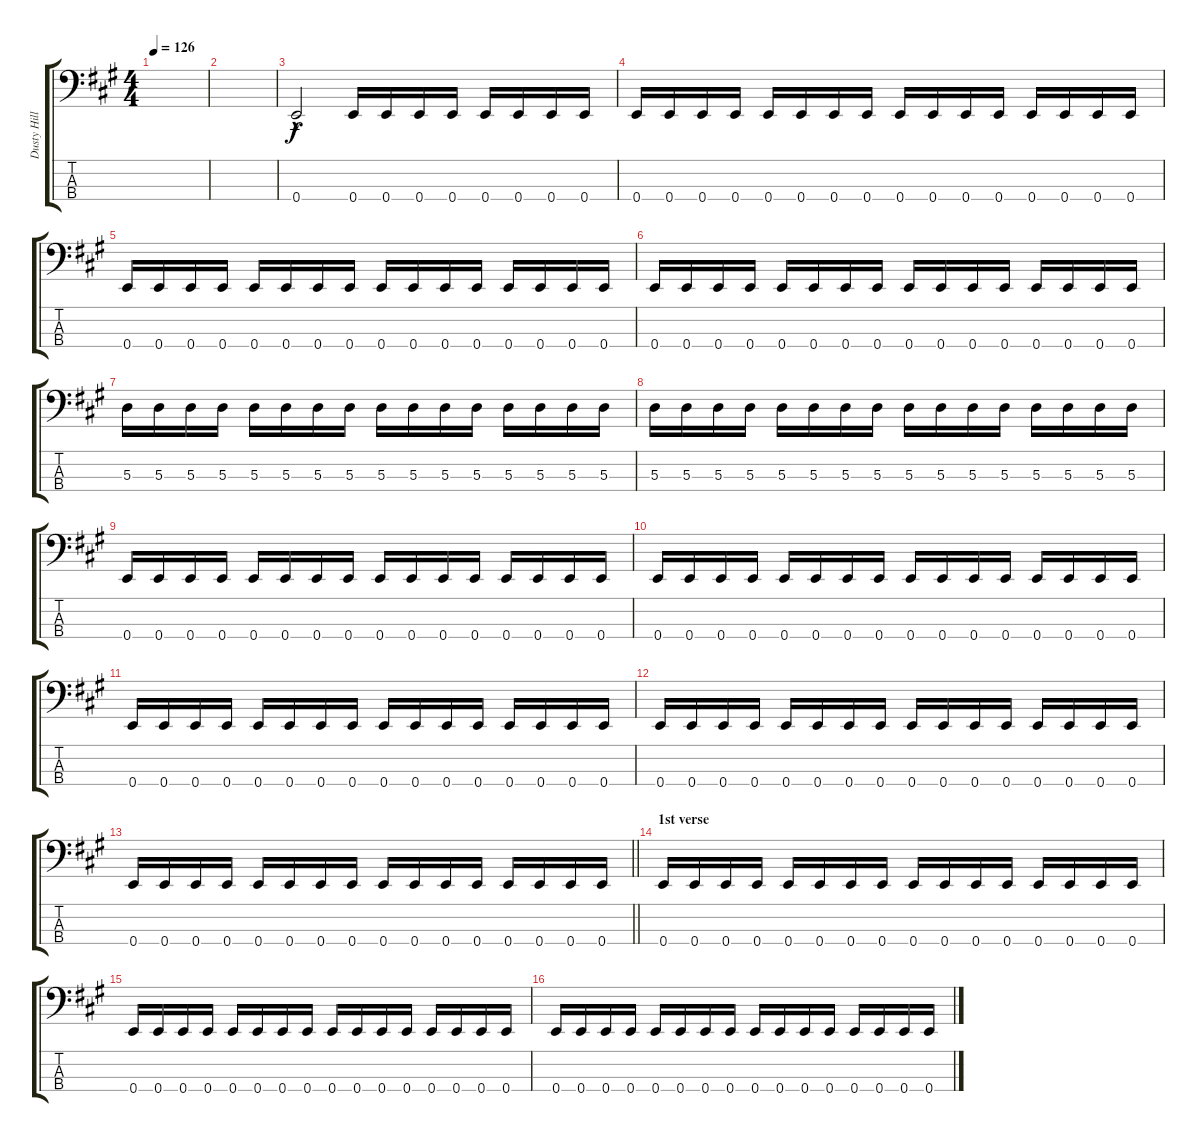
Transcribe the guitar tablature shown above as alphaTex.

\track ("Dusty Hill: Bass" "Dusty Hill") {instrument electricbassfinger}
\staff {score tabs}
\tuning (G2 D2 A1 E1) {hide}
\ts (4 4)
\tempo 126
\clef f4
\ks a
|
|
0.4{hac}.2 0.4.16 0.4.16 0.4.16 0.4.16 0.4.16 0.4.16 0.4.16 0.4.16 |
0.4.16 0.4.16 0.4.16 0.4.16 0.4.16 0.4.16 0.4.16 0.4.16 0.4.16 0.4.16 0.4.16 0.4.16 0.4.16 0.4.16 0.4.16 0.4.16 |
0.4.16 0.4.16 0.4.16 0.4.16 0.4.16 0.4.16 0.4.16 0.4.16 0.4.16 0.4.16 0.4.16 0.4.16 0.4.16 0.4.16 0.4.16 0.4.16 |
0.4.16 0.4.16 0.4.16 0.4.16 0.4.16 0.4.16 0.4.16 0.4.16 0.4.16 0.4.16 0.4.16 0.4.16 0.4.16 0.4.16 0.4.16 0.4.16 |
5.3.16 5.3.16 5.3.16 5.3.16 5.3.16 5.3.16 5.3.16 5.3.16 5.3.16 5.3.16 5.3.16 5.3.16 5.3.16 5.3.16 5.3.16 5.3.16 |
5.3.16 5.3.16 5.3.16 5.3.16 5.3.16 5.3.16 5.3.16 5.3.16 5.3.16 5.3.16 5.3.16 5.3.16 5.3.16 5.3.16 5.3.16 5.3.16 |
0.4.16 0.4.16 0.4.16 0.4.16 0.4.16 0.4.16 0.4.16 0.4.16 0.4.16 0.4.16 0.4.16 0.4.16 0.4.16 0.4.16 0.4.16 0.4.16 |
0.4.16 0.4.16 0.4.16 0.4.16 0.4.16 0.4.16 0.4.16 0.4.16 0.4.16 0.4.16 0.4.16 0.4.16 0.4.16 0.4.16 0.4.16 0.4.16 |
0.4.16 0.4.16 0.4.16 0.4.16 0.4.16 0.4.16 0.4.16 0.4.16 0.4.16 0.4.16 0.4.16 0.4.16 0.4.16 0.4.16 0.4.16 0.4.16 |
0.4.16 0.4.16 0.4.16 0.4.16 0.4.16 0.4.16 0.4.16 0.4.16 0.4.16 0.4.16 0.4.16 0.4.16 0.4.16 0.4.16 0.4.16 0.4.16 |
\barLineRight lightlight
0.4.16 0.4.16 0.4.16 0.4.16 0.4.16 0.4.16 0.4.16 0.4.16 0.4.16 0.4.16 0.4.16 0.4.16 0.4.16 0.4.16 0.4.16 0.4.16 |
\section ("" "1st verse")
0.4.16 0.4.16 0.4.16 0.4.16 0.4.16 0.4.16 0.4.16 0.4.16 0.4.16 0.4.16 0.4.16 0.4.16 0.4.16 0.4.16 0.4.16 0.4.16 |
0.4.16 0.4.16 0.4.16 0.4.16 0.4.16 0.4.16 0.4.16 0.4.16 0.4.16 0.4.16 0.4.16 0.4.16 0.4.16 0.4.16 0.4.16 0.4.16 |
0.4.16 0.4.16 0.4.16 0.4.16 0.4.16 0.4.16 0.4.16 0.4.16 0.4.16 0.4.16 0.4.16 0.4.16 0.4.16 0.4.16 0.4.16 0.4.16
